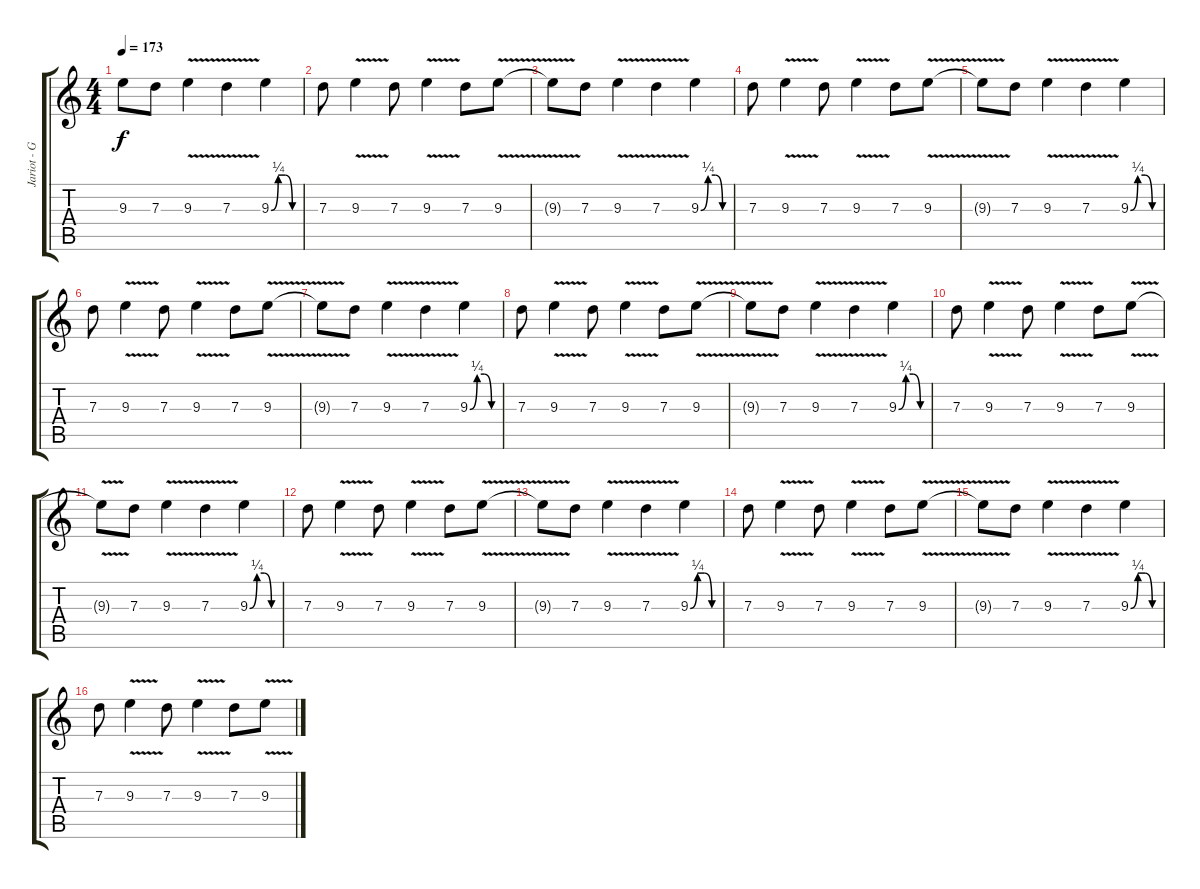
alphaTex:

\track ("Jariot - Guitar 1" "Jariot - G") {instrument overdrivenguitar}
\staff {score tabs}
\tuning (E4 B3 G3 D3 A2 E2) {hide}
\ts (4 4)
\tempo 173
\clef g2
\ks c
9.3{t}.8{dy f} 7.3.8 9.3{v}.4 7.3{v}.4 9.3{be (custom 0 0 15 1 30 1 45 0 60 0)}.4 |
7.3.8 9.3{v}.4 7.3.8 9.3{v}.4 7.3.8 9.3{v}.8 |
9.3{t}.8 7.3.8 9.3{v}.4 7.3{v}.4 9.3{be (custom 0 0 15 1 30 1 45 0 60 0)}.4 |
7.3.8 9.3{v}.4 7.3.8 9.3{v}.4 7.3.8 9.3{v}.8 |
9.3{t}.8 7.3.8 9.3{v}.4 7.3{v}.4 9.3{be (custom 0 0 15 1 30 1 45 0 60 0)}.4 |
7.3.8 9.3{v}.4 7.3.8 9.3{v}.4 7.3.8 9.3{v}.8 |
9.3{t}.8 7.3.8 9.3{v}.4 7.3{v}.4 9.3{be (custom 0 0 15 1 30 1 45 0 60 0)}.4 |
7.3.8 9.3{v}.4 7.3.8 9.3{v}.4 7.3.8 9.3{v}.8 |
9.3{t}.8 7.3.8 9.3{v}.4 7.3{v}.4 9.3{be (custom 0 0 15 1 30 1 45 0 60 0)}.4 |
7.3.8 9.3{v}.4 7.3.8 9.3{v}.4 7.3.8 9.3{v}.8 |
9.3{t}.8 7.3.8 9.3{v}.4 7.3{v}.4 9.3{be (custom 0 0 15 1 30 1 45 0 60 0)}.4 |
7.3.8 9.3{v}.4 7.3.8 9.3{v}.4 7.3.8 9.3{v}.8 |
9.3{t}.8 7.3.8 9.3{v}.4 7.3{v}.4 9.3{be (custom 0 0 15 1 30 1 45 0 60 0)}.4 |
7.3.8 9.3{v}.4 7.3.8 9.3{v}.4 7.3.8 9.3{v}.8 |
9.3{t}.8 7.3.8 9.3{v}.4 7.3{v}.4 9.3{be (custom 0 0 15 1 30 1 45 0 60 0)}.4 |
7.3.8 9.3{v}.4 7.3.8 9.3{v}.4 7.3.8 9.3{v}.8
